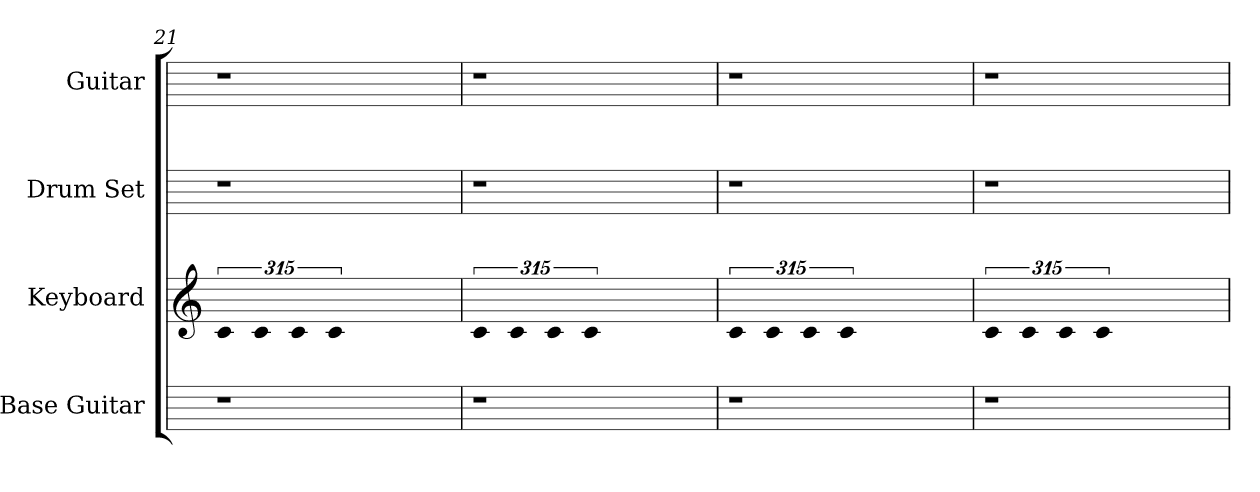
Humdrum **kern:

**kern	**kern	**kern	**kern
*part4	*part3	*part2	*part1
*staff4	*staff3	*staff2	*staff1
*I"Base Guitar	*I"Keyboard	*I"Drum Set	*I"Guitar
=21	=21	=21	=21
!	!LO:N:vis=4	!	!
1r	40320c	1r	1r
!	!LO:N:vis=4	!	!
.	40320c	.	.
!	!LO:N:vis=4	!	!
.	40320c	.	.
!	!LO:N:vis=4	!	!
.	40320c	.	.
.	10080%10079ryy	.	.
=22	=22	=22	=22
!	!LO:N:vis=4	!	!
1r	40320c	1r	1r
!	!LO:N:vis=4	!	!
.	40320c	.	.
!	!LO:N:vis=4	!	!
.	40320c	.	.
!	!LO:N:vis=4	!	!
.	40320c	.	.
.	10080%10079ryy	.	.
=23	=23	=23	=23
!	!LO:N:vis=4	!	!
1r	40320c	1r	1r
!	!LO:N:vis=4	!	!
.	40320c	.	.
!	!LO:N:vis=4	!	!
.	40320c	.	.
!	!LO:N:vis=4	!	!
.	40320c	.	.
.	10080%10079ryy	.	.
=24	=24	=24	=24
!	!LO:N:vis=4	!	!
1r	40320c	1r	1r
!	!LO:N:vis=4	!	!
.	40320c	.	.
!	!LO:N:vis=4	!	!
.	40320c	.	.
!	!LO:N:vis=4	!	!
.	40320c	.	.
.	10080%10079ryy	.	.
=	=	=	=
*-	*-	*-	*-
